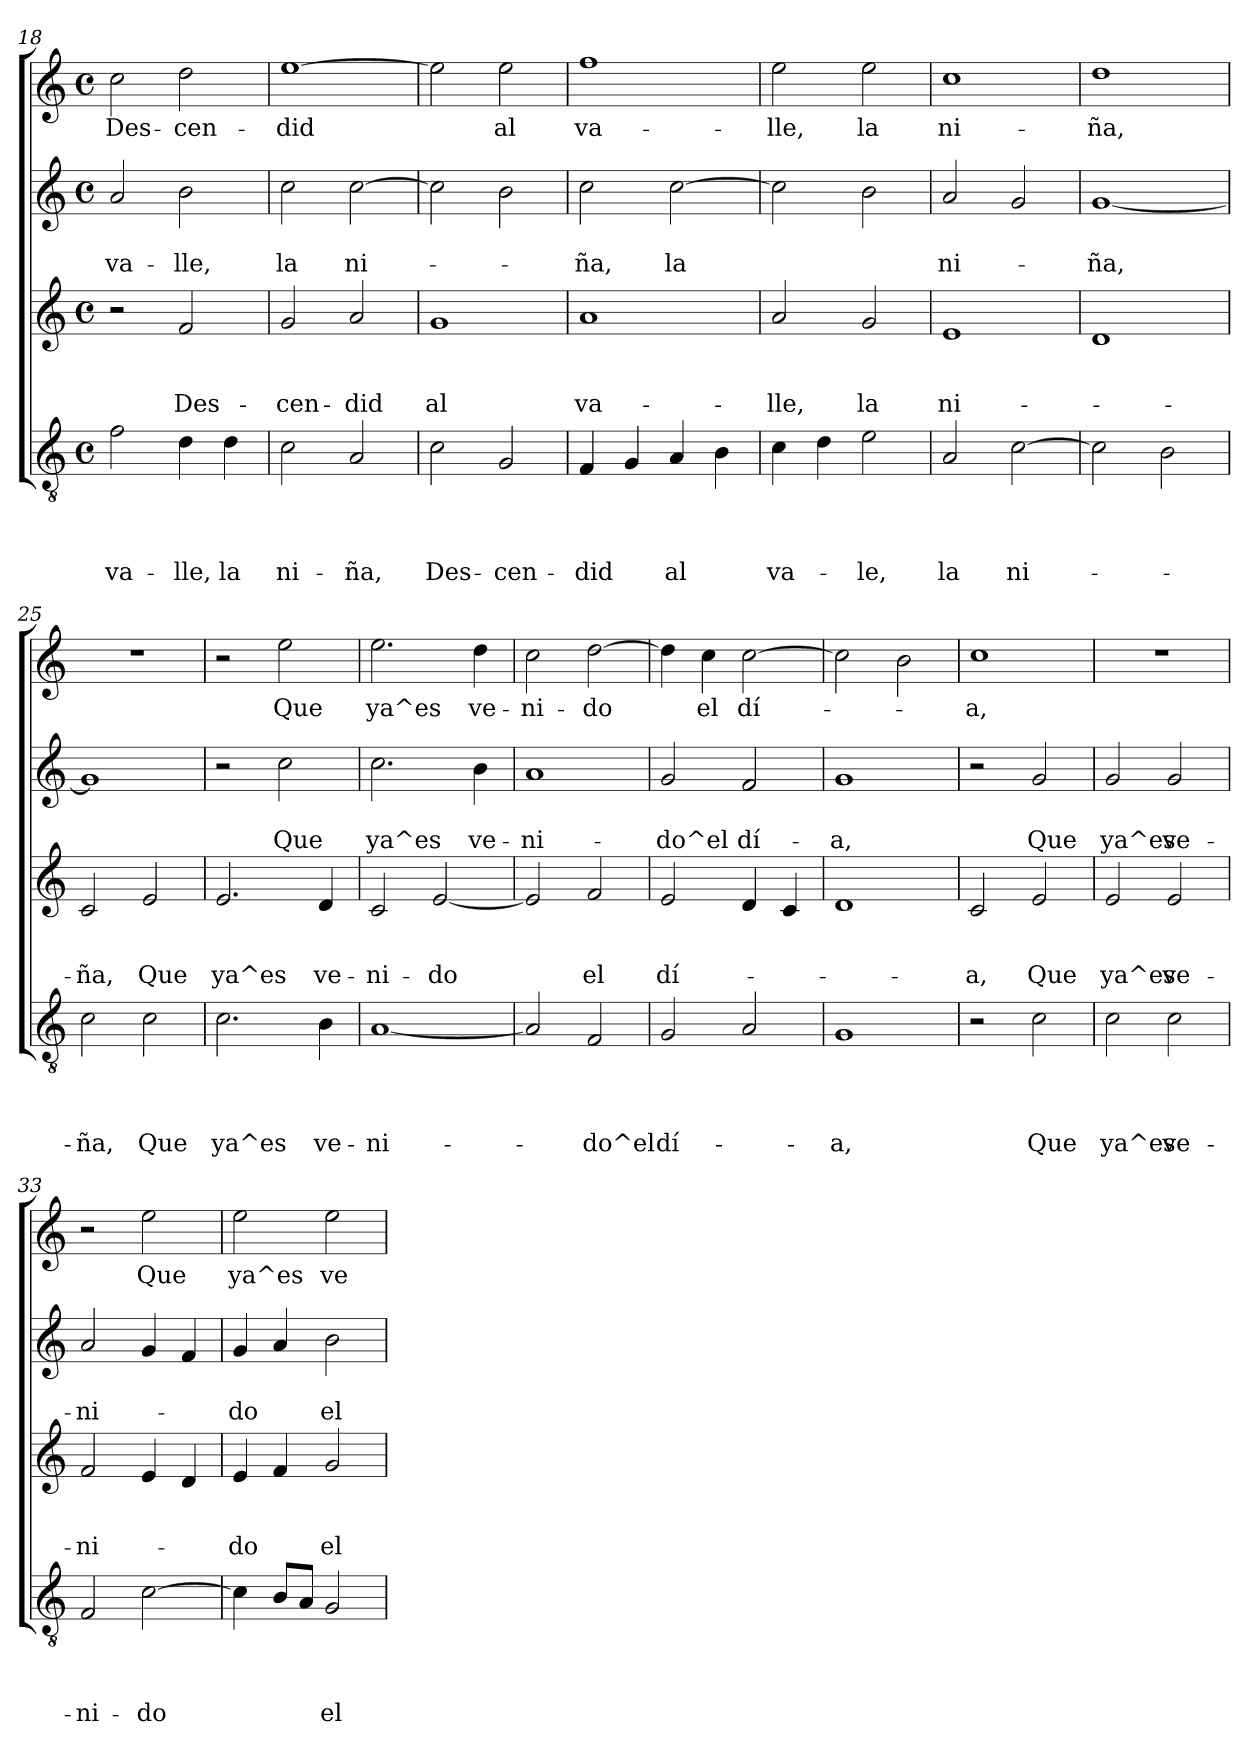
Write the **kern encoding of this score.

**kern	**text	**text	**text	**text	**kern	**text	**text	**text	**kern	**text	**text	**kern	**text
*part4	*part4	*part4	*part4	*part4	*part3	*part3	*part3	*part3	*part2	*part2	*part2	*part1	*part1
*staff4	*staff4	*staff4	*staff4	*staff4	*staff3	*staff3	*staff3	*staff3	*staff2	*staff2	*staff2	*staff1	*staff1
*clefGv2	*	*	*	*	*clefG2	*	*	*	*clefG2	*	*	*clefG2	*
*k[]	*	*	*	*	*k[]	*	*	*	*k[]	*	*	*k[]	*
*C:	*	*	*	*	*C:	*	*	*	*C:	*	*	*C:	*
*M4/4	*	*	*	*	*M4/4	*	*	*	*M4/4	*	*	*M4/4	*
*met(c)	*	*	*	*	*met(c)	*	*	*	*met(c)	*	*	*met(c)	*
=18	=18	=18	=18	=18	=18	=18	=18	=18	=18	=18	=18	=18	=18
!	!	!	!	!LO:LY:b	!	!	!	!	!	!	!LO:LY:b	!	!LO:LY:b
2f\	.	.	.	va-	2r	.	.	.	2a/	.	va-	2cc\	Des-
!	!	!	!	!LO:LY:b	!	!	!	!LO:LY:b	!	!	!LO:LY:b	!	!LO:LY:b
4d\	.	.	.	-lle,	2f/	.	.	Des-	2b\	.	-lle,	2dd\	-cen-
!	!	!	!	!LO:LY:b	!	!	!	!	!	!	!	!	!
4d\	.	.	.	la	.	.	.	.	.	.	.	.	.
=19	=19	=19	=19	=19	=19	=19	=19	=19	=19	=19	=19	=19	=19
!	!	!	!	!LO:LY:b	!	!	!	!LO:LY:b	!	!	!LO:LY:b	!	!LO:LY:b
2c\	.	.	.	ni-	2g/	.	.	-cen-	2cc\	.	la	[>1ee	-did
!	!	!	!	!LO:LY:b	!	!	!	!LO:LY:b	!	!	!LO:LY:b	!	!
2A/	.	.	.	-ña,	2a/	.	.	-did	[>2cc\	.	ni-	.	.
=20	=20	=20	=20	=20	=20	=20	=20	=20	=20	=20	=20	=20	=20
!	!	!	!	!LO:LY:b	!	!	!	!LO:LY:b	!	!	!	!	!
2c\	.	.	.	Des-	1g	.	.	al	2cc\]	.	.	2ee\]	.
!	!	!	!	!LO:LY:b	!	!	!	!	!	!	!	!	!LO:LY:b
2G/	.	.	.	-cen-	.	.	.	.	2b\	.	.	2ee\	al
=21	=21	=21	=21	=21	=21	=21	=21	=21	=21	=21	=21	=21	=21
!	!	!	!	!LO:LY:b	!	!	!	!LO:LY:b	!	!	!LO:LY:b	!	!LO:LY:b
4F/	.	.	.	-did	1a	.	.	va-	2cc\	.	-ña,	1ff	va-
4G/	.	.	.	.	.	.	.	.	.	.	.	.	.
!	!	!	!	!LO:LY:b	!	!	!	!	!	!	!LO:LY:b	!	!
4A/	.	.	.	al	.	.	.	.	[>2cc\	.	la	.	.
4B\	.	.	.	.	.	.	.	.	.	.	.	.	.
=22	=22	=22	=22	=22	=22	=22	=22	=22	=22	=22	=22	=22	=22
!	!	!	!	!LO:LY:b	!	!	!	!LO:LY:b	!	!	!	!	!LO:LY:b
4c\	.	.	.	va-	2a/	.	.	-lle,	2cc\]	.	.	2ee\	-lle,
4d\	.	.	.	.	.	.	.	.	.	.	.	.	.
!	!	!	!	!LO:LY:b	!	!	!	!LO:LY:b	!	!	!	!	!LO:LY:b
2e\	.	.	.	-le,	2g/	.	.	la	2b\	.	.	2ee\	la
=23	=23	=23	=23	=23	=23	=23	=23	=23	=23	=23	=23	=23	=23
!	!	!	!	!LO:LY:b	!	!	!	!LO:LY:b	!	!	!LO:LY:b	!	!LO:LY:b
2A/	.	.	.	la	1e	.	.	ni-	2a/	.	ni-	1cc	ni-
!	!	!	!	!LO:LY:b	!	!	!	!	!	!	!	!	!
[>2c\	.	.	.	ni-	.	.	.	.	2g/	.	.	.	.
=24	=24	=24	=24	=24	=24	=24	=24	=24	=24	=24	=24	=24	=24
!	!	!	!	!	!	!	!	!	!	!	!LO:LY:b	!	!LO:LY:b
2c\]	.	.	.	.	1d	.	.	.	[<1g	.	-ña,	1dd	-ña,
2B\	.	.	.	.	.	.	.	.	.	.	.	.	.
=25	=25	=25	=25	=25	=25	=25	=25	=25	=25	=25	=25	=25	=25
!	!	!	!	!LO:LY:b	!	!	!	!LO:LY:b	!	!	!	!	!
2c\	.	.	.	-ña,	2c/	.	.	-ña,	1g]	.	.	1r	.
!	!	!	!	!LO:LY:b	!	!	!	!LO:LY:b	!	!	!	!	!
2c\	.	.	.	Que	2e/	.	.	Que	.	.	.	.	.
!!LO:PB:g=z
=26	=26	=26	=26	=26	=26	=26	=26	=26	=26	=26	=26	=26	=26
!	!	!	!	!LO:LY:b	!	!	!	!LO:LY:b	!	!	!	!	!
2.c\	.	.	.	ya^es	2.e/	.	.	ya^es	2r	.	.	2r	.
!	!	!	!	!	!	!	!	!	!	!	!LO:LY:b	!	!LO:LY:b
.	.	.	.	.	.	.	.	.	2cc\	.	Que	2ee\	Que
!	!	!	!	!LO:LY:b	!	!	!	!LO:LY:b	!	!	!	!	!
4B\	.	.	.	ve-	4d/	.	.	ve-	.	.	.	.	.
=27	=27	=27	=27	=27	=27	=27	=27	=27	=27	=27	=27	=27	=27
!	!	!	!	!LO:LY:b	!	!	!	!LO:LY:b	!	!	!LO:LY:b	!	!LO:LY:b
[<1A	.	.	.	-ni-	2c/	.	.	-ni-	2.cc\	.	ya^es	2.ee\	ya^es
!	!	!	!	!	!	!	!	!LO:LY:b	!	!	!	!	!
.	.	.	.	.	[<2e/	.	.	-do	.	.	.	.	.
!	!	!	!	!	!	!	!	!	!	!	!LO:LY:b	!	!LO:LY:b
.	.	.	.	.	.	.	.	.	4b\	.	ve-	4dd\	ve-
=28	=28	=28	=28	=28	=28	=28	=28	=28	=28	=28	=28	=28	=28
!	!	!	!	!	!	!	!	!	!	!	!LO:LY:b	!	!LO:LY:b
2A/]	.	.	.	.	2e/]	.	.	.	1a	.	-ni-	2cc\	-ni-
!	!	!	!	!LO:LY:b	!	!	!	!LO:LY:b	!	!	!	!	!LO:LY:b
2F/	.	.	.	-do^el	2f/	.	.	el	.	.	.	[>2dd\	-do
=29	=29	=29	=29	=29	=29	=29	=29	=29	=29	=29	=29	=29	=29
!	!	!	!	!LO:LY:b	!	!	!	!LO:LY:b	!	!	!LO:LY:b	!	!
2G/	.	.	.	dí-	2e/	.	.	dí-	2g/	.	-do^el	4dd\]	.
!	!	!	!	!	!	!	!	!	!	!	!	!	!LO:LY:b
.	.	.	.	.	.	.	.	.	.	.	.	4cc\	el
!	!	!	!	!	!	!	!	!	!	!	!LO:LY:b	!	!LO:LY:b
2A/	.	.	.	.	4d/	.	.	.	2f/	.	dí-	[>2cc\	dí-
.	.	.	.	.	4c/	.	.	.	.	.	.	.	.
=30	=30	=30	=30	=30	=30	=30	=30	=30	=30	=30	=30	=30	=30
!	!	!	!	!LO:LY:b	!	!	!	!	!	!	!LO:LY:b	!	!
1G	.	.	.	-a,	1d	.	.	.	1g	.	-a,	2cc\]	.
.	.	.	.	.	.	.	.	.	.	.	.	2b\	.
=31	=31	=31	=31	=31	=31	=31	=31	=31	=31	=31	=31	=31	=31
!	!	!	!	!	!	!	!	!LO:LY:b	!	!	!	!	!LO:LY:b
2r	.	.	.	.	2c/	.	.	-a,	2r	.	.	1cc	-a,
!	!	!	!	!LO:LY:b	!	!	!	!LO:LY:b	!	!	!LO:LY:b	!	!
2c\	.	.	.	Que	2e/	.	.	Que	2g/	.	Que	.	.
=32	=32	=32	=32	=32	=32	=32	=32	=32	=32	=32	=32	=32	=32
!	!	!	!	!LO:LY:b	!	!	!	!LO:LY:b	!	!	!LO:LY:b	!	!
2c\	.	.	.	ya^es	2e/	.	.	ya^es	2g/	.	ya^es	1r	.
!	!	!	!	!LO:LY:b	!	!	!	!LO:LY:b	!	!	!LO:LY:b	!	!
2c\	.	.	.	ve-	2e/	.	.	ve-	2g/	.	ve-	.	.
=33	=33	=33	=33	=33	=33	=33	=33	=33	=33	=33	=33	=33	=33
!	!	!	!	!LO:LY:b	!	!	!	!LO:LY:b	!	!	!LO:LY:b	!	!
2F/	.	.	.	-ni-	2f/	.	.	-ni-	2a/	.	-ni-	2r	.
!	!	!	!	!LO:LY:b	!	!	!	!	!	!	!	!	!LO:LY:b
[<2c\	.	.	.	-do	4e/	.	.	.	4g/	.	.	2ee\	Que
.	.	.	.	.	4d/	.	.	.	4f/	.	.	.	.
!!LO:LB:g=z
=34	=34	=34	=34	=34	=34	=34	=34	=34	=34	=34	=34	=34	=34
!	!	!	!	!	!	!	!	!LO:LY:b	!	!	!LO:LY:b	!	!LO:LY:b
4c\]	.	.	.	.	4e/	.	.	-do	4g/	.	-do	2ee\	ya^es
8B/L	.	.	.	.	4f/	.	.	.	4a/	.	.	.	.
8A/J	.	.	.	.	.	.	.	.	.	.	.	.	.
!	!	!	!	!LO:LY:b	!	!	!	!LO:LY:b	!	!	!LO:LY:b	!	!LO:LY:b
2G/	.	.	.	el	2g/	.	.	el	2b\	.	el	2ee\	ve-
=	=	=	=	=	=	=	=	=	=	=	=	=	=
*-	*-	*-	*-	*-	*-	*-	*-	*-	*-	*-	*-	*-	*-
